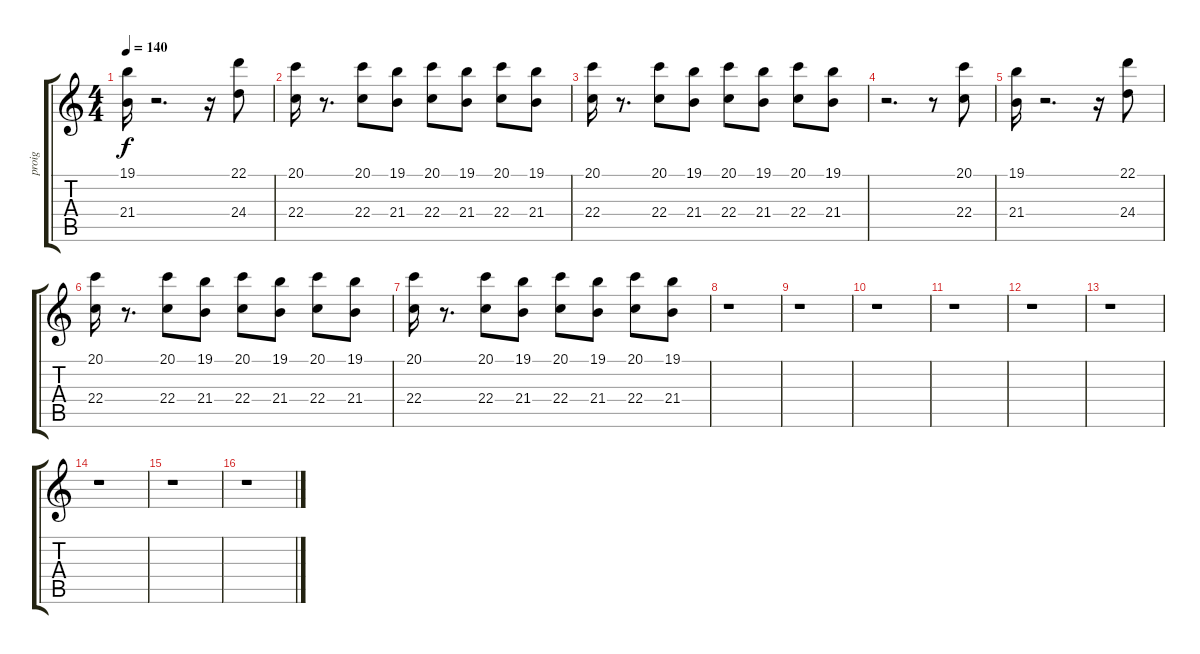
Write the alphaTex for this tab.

\track ("proig" "proig") {instrument stringensemble1}
\staff {score tabs}
\tuning (E4 B3 G3 D3 A2 E2) {hide}
\ts (4 4)
\tempo 140
\clef g2
\ks c
(19.1 21.4).16{dy f} r.2{d} r.16 (22.1 24.4).8 |
(20.1 22.4).16 r.8{d} (20.1 22.4).8 (19.1 21.4).8 (20.1 22.4).8 (19.1 21.4).8 (20.1 22.4).8 (19.1 21.4).8 |
(20.1 22.4).16 r.8{d} (20.1 22.4).8 (19.1 21.4).8 (20.1 22.4).8 (19.1 21.4).8 (20.1 22.4).8 (19.1 21.4).8 |
r.2{d} r.8 (20.1 22.4).8 |
(19.1 21.4).16 r.2{d} r.16 (22.1 24.4).8 |
(20.1 22.4).16 r.8{d} (20.1 22.4).8 (19.1 21.4).8 (20.1 22.4).8 (19.1 21.4).8 (20.1 22.4).8 (19.1 21.4).8 |
(20.1 22.4).16 r.8{d} (20.1 22.4).8 (19.1 21.4).8 (20.1 22.4).8 (19.1 21.4).8 (20.1 22.4).8 (19.1 21.4).8 |
r.1 |
r.1 |
r.1 |
r.1 |
r.1 |
r.1 |
r.1 |
r.1 |
r.1
